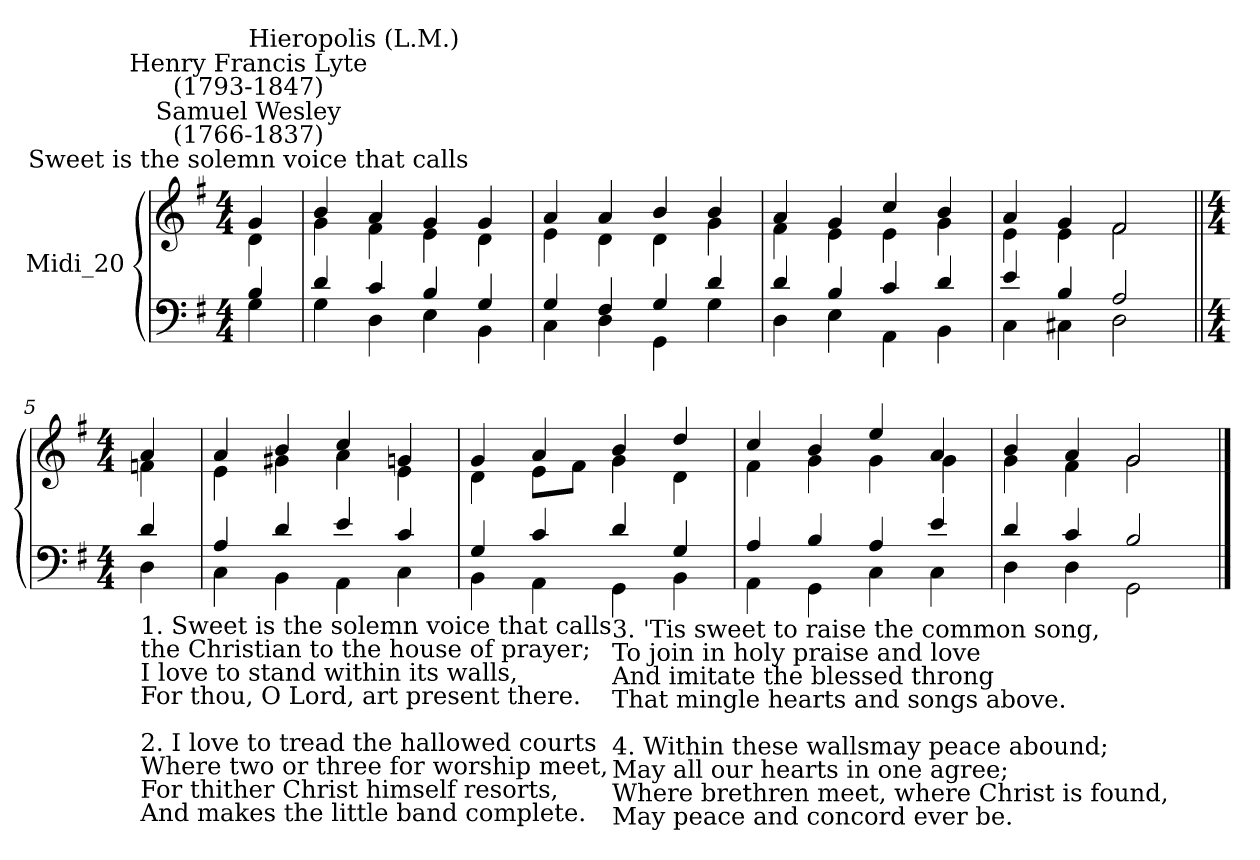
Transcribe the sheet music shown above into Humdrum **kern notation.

**kern	**kern
*part2	*part1
*staff2	*staff1
*I"Midi_20	*I"Midi_20
*clefF4	*clefG2
*k[f#]	*k[f#]
*G:	*G:
*M4/4	*M4/4
=	=
*^	*^
!	!	!LO:TX:a:cj:t=Sweet is the solemn voice that calls	!
!	!	!LO:TX:a:cj:t=Samuel Wesley\n(1766-1837)	!
!	!	!LO:TX:a:cj:t=Henry  Francis Lyte\n(1793-1847)	!
!	!	!LO:TX:a:t=Hieropolis (L.M.)	!
4B/	4G\	4g/	4d\
=1	=1	=1	=1
4d/	4G\	4b/	4g\
4c/	4D\	4a/	4f#\
4B/	4E\	4g/	4e\
4G/	4BB\	4g/	4d\
=2	=2	=2	=2
4G/	4C\	4a/	4e\
4F#/	4D\	4a/	4d\
4G/	4GG\	4b/	4d\
4d/	4G\	4b/	4g\
=3	=3	=3	=3
4d/	4D\	4a/	4f#\
4B/	4E\	4g/	4e\
4c/	4AA\	4cc/	4e\
4d/	4BB\	4b/	4g\
=4	=4	=4	=4
4e/	4C\	4a/	4e\
4B/	4C#X\	4g/	4e\
2A/	2D\	2f#/	2f#\
!!LO:LB:g=z	!!
=5||	=5||	=5||	=5||
*M4/4	*	*M4/4	*
!LO:TX:b:t=1. Sweet is the solemn voice that calls\nthe Christian to the house of prayer;\nI love to stand within its walls,\nFor thou, O Lord, art present there.\n\n2. I love to tread the hallowed courts\nWhere two or three for worship meet,\nFor thither Christ himself resorts,\nAnd makes the little band complete.	!	!	!
4d/	4D\	4a/	4fn\
=6	=6	=6	=6
4A/	4C\	4a/	4e\
4d/	4BB\	4b/	4g#X\
4e/	4AA\	4cc/	4a\
4c/	4C\	4gn/	4e\
=7	=7	=7	=7
4G/	4BB\	4g/	4d\
4c/	4AA\	4a/	8e\L
.	.	.	8f#\J
!LO:TX:b:t=3. 'Tis sweet to raise the common song,\nTo join in holy praise and love\nAnd imitate the blessed throng\nThat mingle hearts and songs above.\n\n4. Within these wallsmay peace abound;\nMay all our hearts in one agree;\nWhere brethren meet, where Christ is found,\nMay peace and concord ever be.	!	!	!
4d/	4GG\	4b/	4g\
4G/	4BB\	4dd/	4d\
=8	=8	=8	=8
4A/	4AA\	4cc/	4f#\
4B/	4GG\	4b/	4g\
4A/	4C\	4ee/	4g\
4e/	4C\	4a/	4g\
=9	=9	=9	=9
4d/	4D\	4b/	4g\
4c/	4D\	4a/	4f#\
2B/	2GG\	2g/	2g\
*v	*v	*	*
*	*v	*v
==	==
*-	*-
